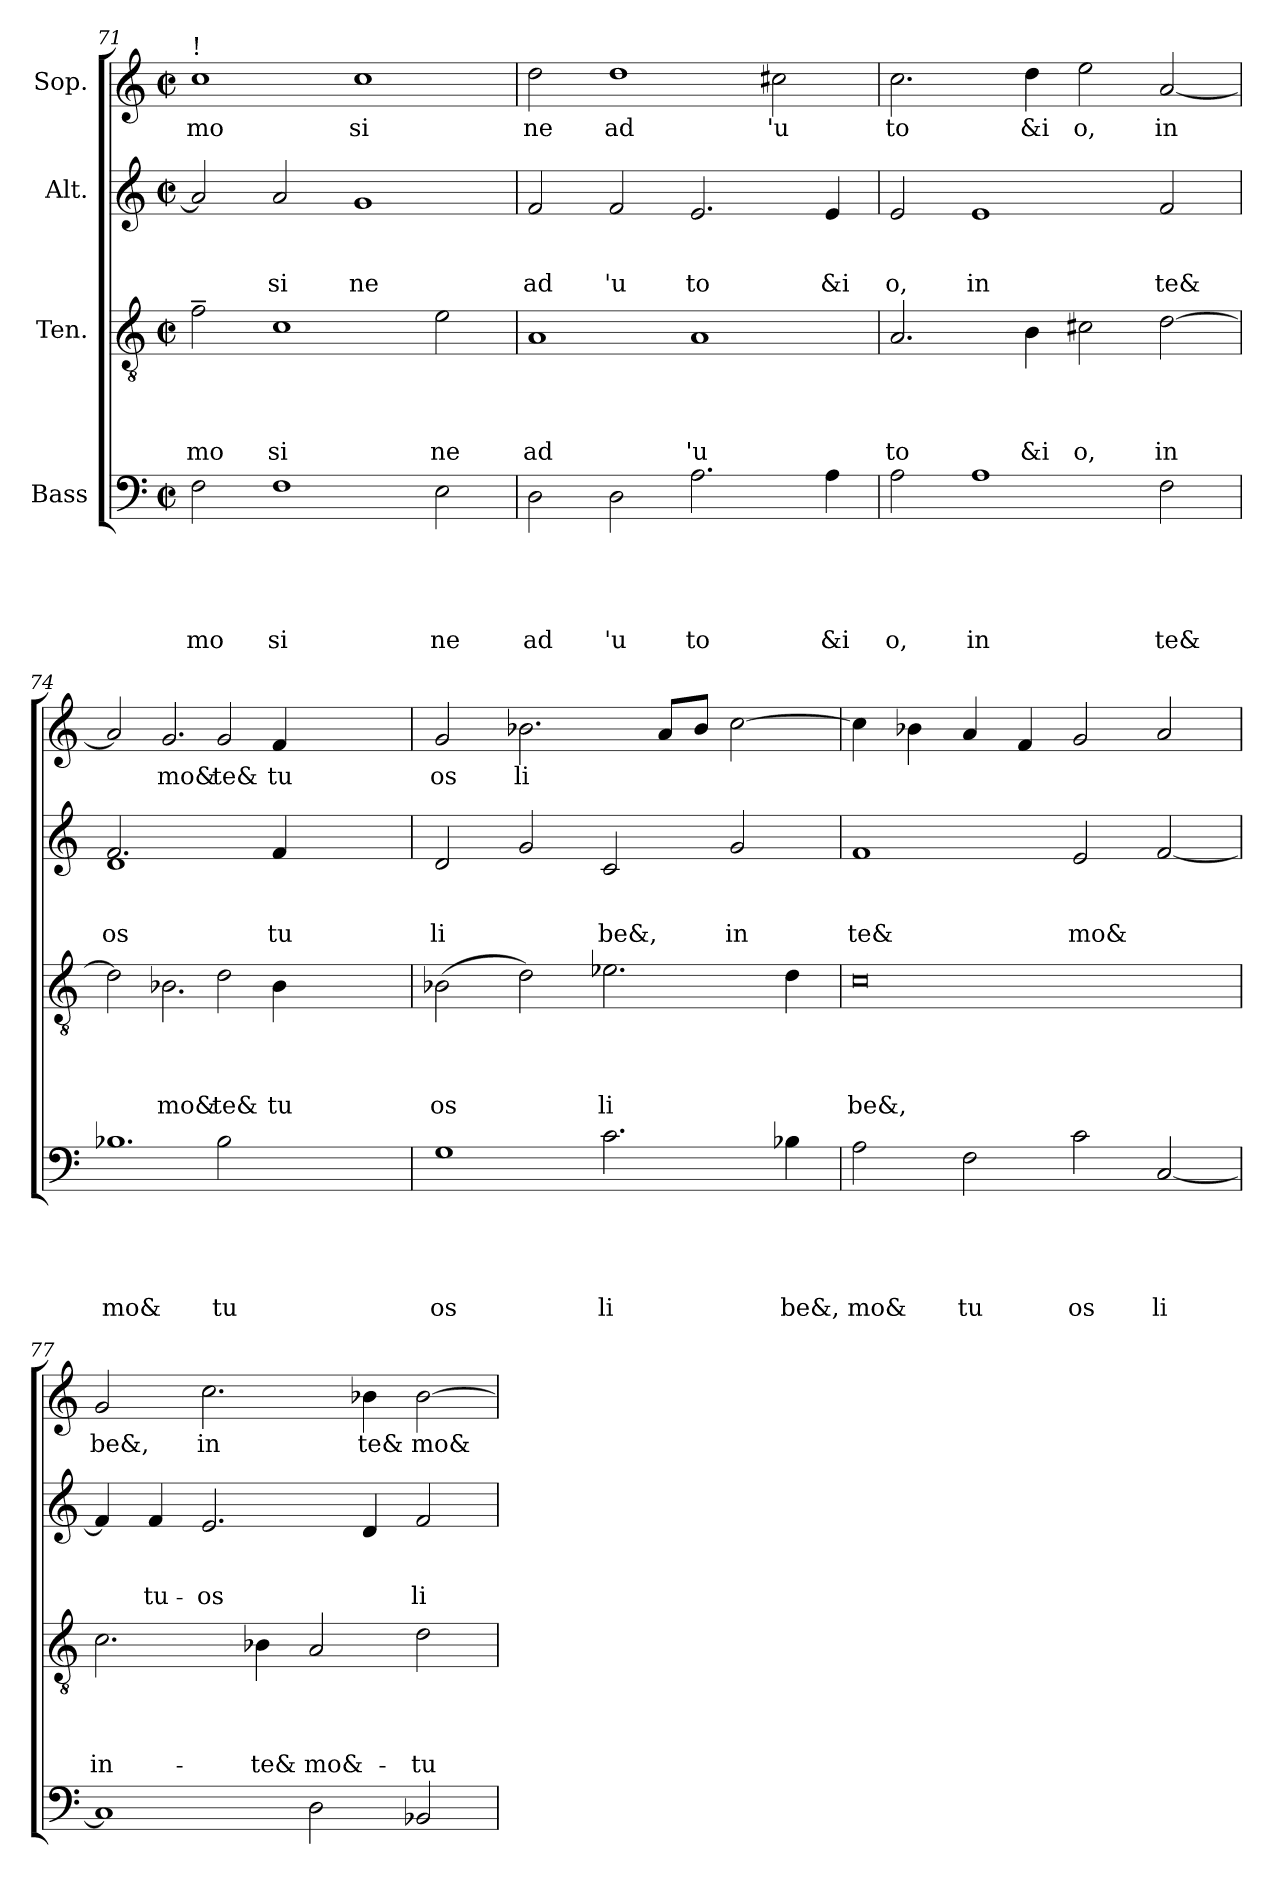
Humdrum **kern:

**kern	**text	**text	**text	**text	**text	**kern	**text	**text	**text	**text	**kern	**text	**text	**text	**kern	**text
*part4	*part4	*part4	*part4	*part4	*part4	*part3	*part3	*part3	*part3	*part3	*part2	*part2	*part2	*part2	*part1	*part1
*staff4	*staff4	*staff4	*staff4	*staff4	*staff4	*staff3	*staff3	*staff3	*staff3	*staff3	*staff2	*staff2	*staff2	*staff2	*staff1	*staff1
*I"Bass	*	*	*	*	*	*I"Ten.	*	*	*	*	*I"Alt.	*	*	*	*I"Sop.	*
!!LO:LB:g=z
*clefF4	*	*	*	*	*	*clefGv2	*	*	*	*	*clefG2	*	*	*	*clefG2	*
*k[]	*	*	*	*	*	*k[]	*	*	*	*	*k[]	*	*	*	*k[]	*
*C:	*	*	*	*	*	*C:	*	*	*	*	*C:	*	*	*	*C:	*
*M2/2	*	*	*	*	*	*M2/2	*	*	*	*	*M2/2	*	*	*	*M2/2	*
*met(c|)	*	*	*	*	*	*met(c|)	*	*	*	*	*met(c|)	*	*	*	*met(c|)	*
=71	=71	=71	=71	=71	=71	=71	=71	=71	=71	=71	=71	=71	=71	=71	=71	=71
!	!	!	!	!	!	!	!	!	!	!	!	!	!	!	!LO:TX:a:t=!	!
!	!	!	!	!	!LO:LY:b	!	!	!	!	!LO:LY:b	!	!	!	!	!	!LO:LY:b
2F\	.	.	.	.	mo	2f~>\	.	.	.	mo	2a/]	.	.	.	1cc	mo
!	!	!	!	!	!LO:LY:b	!	!	!	!	!LO:LY:b	!	!	!	!LO:LY:b	!	!
1F	.	.	.	.	si	1c	.	.	.	si	2a/	.	.	si	.	.
!	!	!	!	!	!	!	!	!	!	!	!	!	!	!LO:LY:b	!	!LO:LY:b
.	.	.	.	.	.	.	.	.	.	.	1g	.	.	ne	1cc	si
!	!	!	!	!	!LO:LY:b	!	!	!	!	!LO:LY:b	!	!	!	!	!	!
2E\	.	.	.	.	ne	2e\	.	.	.	ne	.	.	.	.	.	.
=72	=72	=72	=72	=72	=72	=72	=72	=72	=72	=72	=72	=72	=72	=72	=72	=72
!	!	!	!	!	!LO:LY:b	!	!	!	!	!LO:LY:b	!	!	!	!LO:LY:b	!	!LO:LY:b
2D\	.	.	.	.	ad	1A	.	.	.	ad	2f/	.	.	ad	2dd\	ne
!	!	!	!	!	!LO:LY:b	!	!	!	!	!	!	!	!	!LO:LY:b	!	!LO:LY:b
2D\	.	.	.	.	'u	.	.	.	.	.	2f/	.	.	'u	1dd	ad
!	!	!	!	!	!LO:LY:b	!	!	!	!	!LO:LY:b	!	!	!	!LO:LY:b	!	!
2.A\	.	.	.	.	to	1A	.	.	.	'u	2.e/	.	.	to	.	.
!	!	!	!	!	!	!	!	!	!	!	!	!	!	!	!	!LO:LY:b
.	.	.	.	.	.	.	.	.	.	.	.	.	.	.	2cc#X\	'u
!	!	!	!	!	!LO:LY:b	!	!	!	!	!	!	!	!	!LO:LY:b	!	!
4A\	.	.	.	.	&i	.	.	.	.	.	4e/	.	.	&i	.	.
=73	=73	=73	=73	=73	=73	=73	=73	=73	=73	=73	=73	=73	=73	=73	=73	=73
!	!	!	!	!	!LO:LY:b	!	!	!	!	!LO:LY:b	!	!	!	!LO:LY:b	!	!LO:LY:b
2A\	.	.	.	.	o,	2.A/	.	.	.	to	2e/	.	.	o,	2.cc\	to
!	!	!	!	!	!LO:LY:b	!	!	!	!	!	!	!	!	!LO:LY:b	!	!
1A	.	.	.	.	in	.	.	.	.	.	1e	.	.	in	.	.
!	!	!	!	!	!	!	!	!	!	!LO:LY:b	!	!	!	!	!	!LO:LY:b
.	.	.	.	.	.	4B\	.	.	.	&i	.	.	.	.	4dd\	&i
!	!	!	!	!	!	!	!	!	!	!LO:LY:b	!	!	!	!	!	!LO:LY:b
.	.	.	.	.	.	2c#X\	.	.	.	o,	.	.	.	.	2ee\	o,
!	!	!	!	!	!LO:LY:b	!	!	!	!	!LO:LY:b	!	!	!	!LO:LY:b	!	!LO:LY:b
2F\	.	.	.	.	te&	[>2d\	.	.	.	in	2f/	.	.	te&	[<2a/	in
=74	=74	=74	=74	=74	=74	=74	=74	=74	=74	=74	=74	=74	=74	=74	=74	=74
!	!	!	!	!	!LO:LY:b	!	!	!	!	!	!	!	!	!LO:LY:b	!	!
*^	*	*	*	*	*	*^	*	*	*	*	*^	*	*	*	*	*
*	*	*	*	*	*	*	*	*^	*	*	*	*	*	*	*	*	*	*	*
!	!	!	!	!	!	!	!	!	!	!	!	!	!	!	!	!	!	!LO:LY:b	!	!
*	*	*	*	*	*	*	*	*	*	*	*	*	*	*	*	*	*	*	*^	*
*	*	*	*	*	*	*	*	*	*	*	*	*	*	*	*	*	*	*	*	*^	*
1.B-X	2ryy	.	.	.	.	mo&	2d\]	4ryy	2.ryy	.	.	.	.	2.f/	1d	.	.	os	2a/]	4ryy	2.ryy	.
!	!	!	!	!	!	!	!	!	!	!	!	!	!LO:LY:b	!	!	!	!	!	!	!	!	!LO:LY:b
.	.	.	.	.	.	.	.	2.B-X\	.	.	.	.	mo&	.	.	.	.	.	.	2.g/	.	mo&
!	!	!	!	!	!	!LO:LY:b	!	!	!	!	!	!	!LO:LY:b	!	!	!	!	!	!	!	!	!LO:LY:b
.	2B-\	.	.	.	.	tu	2d\	.	.	.	.	.	te&	.	.	.	.	.	2g/	.	.	te&
!	!	!	!	!	!	!	!	!	!	!	!	!	!LO:LY:b	!	!	!	!	!LO:LY:b	!	!	!	!LO:LY:b
.	.	.	.	.	.	.	.	.	4B-\	.	.	.	tu	4f/	.	.	.	tu	.	.	4f/	tu
.	2ryy	.	.	.	.	.	2ryy	2ryy	2ryy	.	.	.	.	2ryy	2ryy	.	.	.	2ryy	2ryy	2ryy	.
=75	=75	=75	=75	=75	=75	=75	=75	=75	=75	=75	=75	=75	=75	=75	=75	=75	=75	=75	=75	=75	=75	=75
!	!	!	!	!	!	!LO:LY:b	!	!	!	!	!	!	!LO:LY:b	!	!	!	!	!LO:LY:b	!	!	!	!LO:LY:b
*v	*v	*	*	*	*	*	*	*	*	*	*	*	*	*v	*v	*	*	*	*v	*v	*v	*
*	*	*	*	*	*	*v	*v	*v	*	*	*	*	*	*	*	*	*	*
1G	.	.	.	.	os	(>2B-X\	.	.	.	os	2d/	.	.	li	2g/	os
!	!	!	!	!	!	!	!	!	!	!	!	!	!	!	!	!LO:LY:b
.	.	.	.	.	.	2d\)	.	.	.	.	2g/	.	.	.	2.b-X\	li
!	!	!	!	!	!LO:LY:b	!	!	!	!	!LO:LY:b	!	!	!	!LO:LY:b	!	!
2.c\	.	.	.	.	li	2.e-X\	.	.	.	li	2c/	.	.	be&,	.	.
.	.	.	.	.	.	.	.	.	.	.	.	.	.	.	8a/L	.
.	.	.	.	.	.	.	.	.	.	.	.	.	.	.	8b-/J	.
!	!	!	!	!	!	!	!	!	!	!	!	!	!	!LO:LY:b	!	!
.	.	.	.	.	.	.	.	.	.	.	2g/	.	.	in	[>2cc\	.
!	!	!	!	!	!LO:LY:b	!	!	!	!	!	!	!	!	!	!	!
4B-X\	.	.	.	.	be&,	4d\	.	.	.	.	.	.	.	.	.	.
=76	=76	=76	=76	=76	=76	=76	=76	=76	=76	=76	=76	=76	=76	=76	=76	=76
!	!	!	!	!	!LO:LY:b	!	!	!	!	!LO:LY:b	!	!	!	!LO:LY:b	!	!
2A\	.	.	.	.	mo&	0c	.	.	.	be&,	1f	.	.	te&	4cc\]	.
.	.	.	.	.	.	.	.	.	.	.	.	.	.	.	4b-X\	.
!	!	!	!	!	!LO:LY:b	!	!	!	!	!	!	!	!	!	!	!
2F\	.	.	.	.	tu	.	.	.	.	.	.	.	.	.	4a/	.
.	.	.	.	.	.	.	.	.	.	.	.	.	.	.	4f/	.
!	!	!	!	!	!LO:LY:b	!	!	!	!	!	!	!	!	!LO:LY:b	!	!
2c\	.	.	.	.	os	.	.	.	.	.	2e/	.	.	mo&	2g/	.
!	!	!	!	!	!LO:LY:b	!	!	!	!	!	!	!	!	!	!	!
[>2C/	.	.	.	.	li	.	.	.	.	.	[>2f/	.	.	.	2a/	.
!!LO:PB:g=z
=77	=77	=77	=77	=77	=77	=77	=77	=77	=77	=77	=77	=77	=77	=77	=77	=77
!	!	!	!	!	!	!	!	!	!	!LO:LY:b	!	!	!	!	!	!LO:LY:b
1C]	.	.	.	.	.	2.c\	.	.	.	in-	4f/]	.	.	.	2g/	be&,
!	!	!	!	!	!	!	!	!	!	!	!	!	!	!LO:LY:b	!	!
.	.	.	.	.	.	.	.	.	.	.	4f/	.	.	tu-	.	.
!	!	!	!	!	!	!	!	!	!	!	!	!	!	!LO:LY:b	!	!LO:LY:b
.	.	.	.	.	.	.	.	.	.	.	2.e/	.	.	-os	2.cc\	in
!	!	!	!	!	!	!	!	!	!	!LO:LY:b	!	!	!	!	!	!
.	.	.	.	.	.	4B-X\	.	.	.	-te&	.	.	.	.	.	.
!	!	!	!	!	!	!	!	!	!	!LO:LY:b	!	!	!	!	!	!
2D\	.	.	.	.	.	2A/	.	.	.	mo&-	.	.	.	.	.	.
!	!	!	!	!	!	!	!	!	!	!	!	!	!	!	!	!LO:LY:b
.	.	.	.	.	.	.	.	.	.	.	4d/	.	.	.	4b-X\	te&
!	!	!	!	!	!	!	!	!	!	!LO:LY:b	!	!	!	!LO:LY:b	!	!LO:LY:b
2BB-X/	.	.	.	.	.	2d\	.	.	.	-tu-	2f/	.	.	li-	[>2b-\	mo&
=	=	=	=	=	=	=	=	=	=	=	=	=	=	=	=	=
*-	*-	*-	*-	*-	*-	*-	*-	*-	*-	*-	*-	*-	*-	*-	*-	*-
